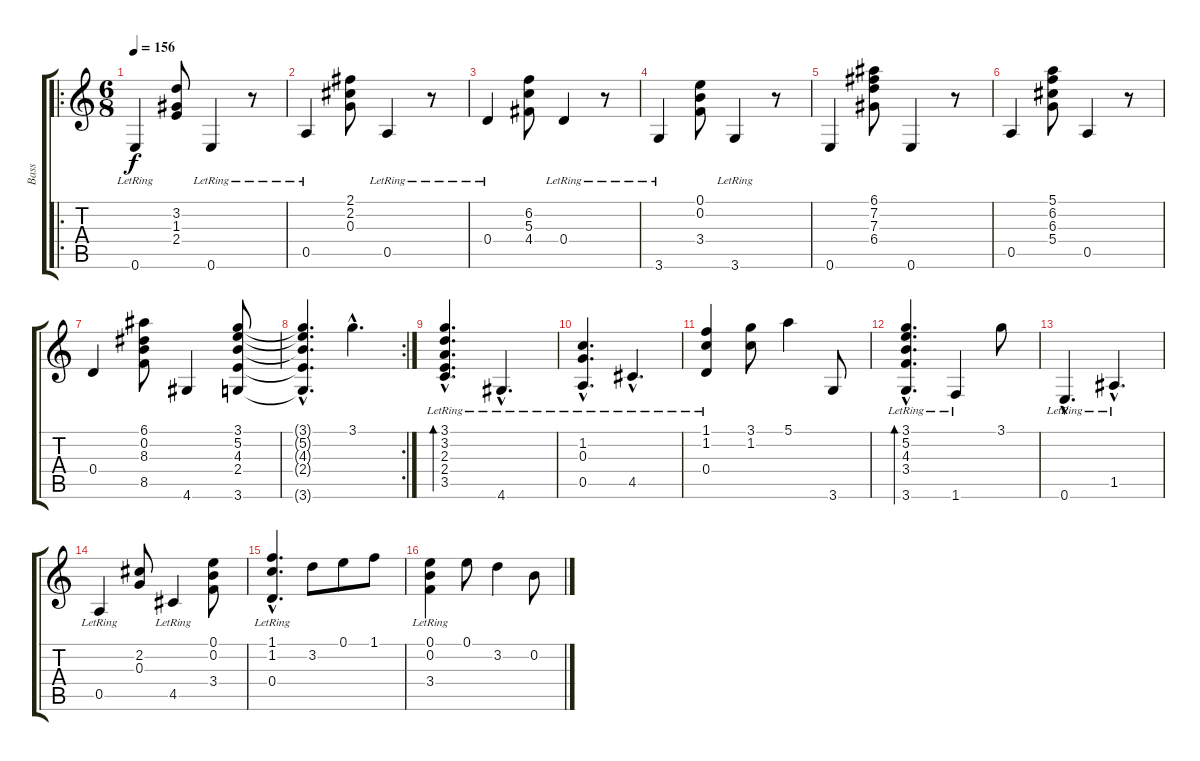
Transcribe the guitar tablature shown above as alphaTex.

\track ("Bass" "Bass") {instrument electricbasspick}
\staff {score tabs}
\tuning (E4 B3 G3 D3 A2 E2) {hide}
\ro
\ts (6 8)
\tempo 156
\clef g2
\ks c
0.6{lr}.4{dy f instrument electricbasspick} (3.2 1.3 2.4).8 0.6{lr}.4 r.8 |
0.5{lr}.4 (2.1 2.2 0.3).8 0.5{lr}.4 r.8 |
0.4{lr}.4 (6.2 5.3 4.4).8 0.4{lr}.4 r.8 |
3.6{lr}.4 (0.1 0.2 3.4).8 3.6{lr}.4 r.8 |
0.6.4 (6.1 7.2 7.3 6.4).8 0.6.4 r.8 |
0.5.4 (5.1 6.2 6.3 5.4).8 0.5.4 r.8 |
0.4.4 (6.1 0.2 8.3 8.5).8 4.6.4 (3.1 5.2 4.3 2.4 3.6).8 |
\rc 2
(3.1{hac t} 5.2{hac t} 4.3{hac t} 2.4{hac t} 3.6{hac t}).4{d} 3.1{hac}.4{d} |
(3.1{hac} 3.2{hac} 2.3{hac} 2.4{hac} 3.5{hac lr}).4{d bd 240} 4.6{hac lr}.4{d} |
(1.2{hac} 0.3{hac} 0.5{hac lr}).4{d} 4.5{hac lr}.4{d} |
(1.1 1.2 0.4{lr}).4 (3.1 1.2).8 5.1.4 3.6.8 |
(3.1{hac} 5.2{hac} 4.3{hac lr} 3.4{hac lr} 3.6{hac}).4{d bd 480} 1.6{lr}.4 3.1.8 |
0.6{hac lr}.4{d} 1.5{hac lr}.4{d} |
0.5{lr}.4 (2.2 0.3).8 4.5{lr}.4 (0.1 0.2 3.4).8 |
(1.1{hac} 1.2{hac} 0.4{hac lr}).4{d} 3.2.8 0.1.8 1.1.8 |
(0.1 0.2{lr} 3.4{lr}).4 0.1.8 3.2.4 0.2.8
